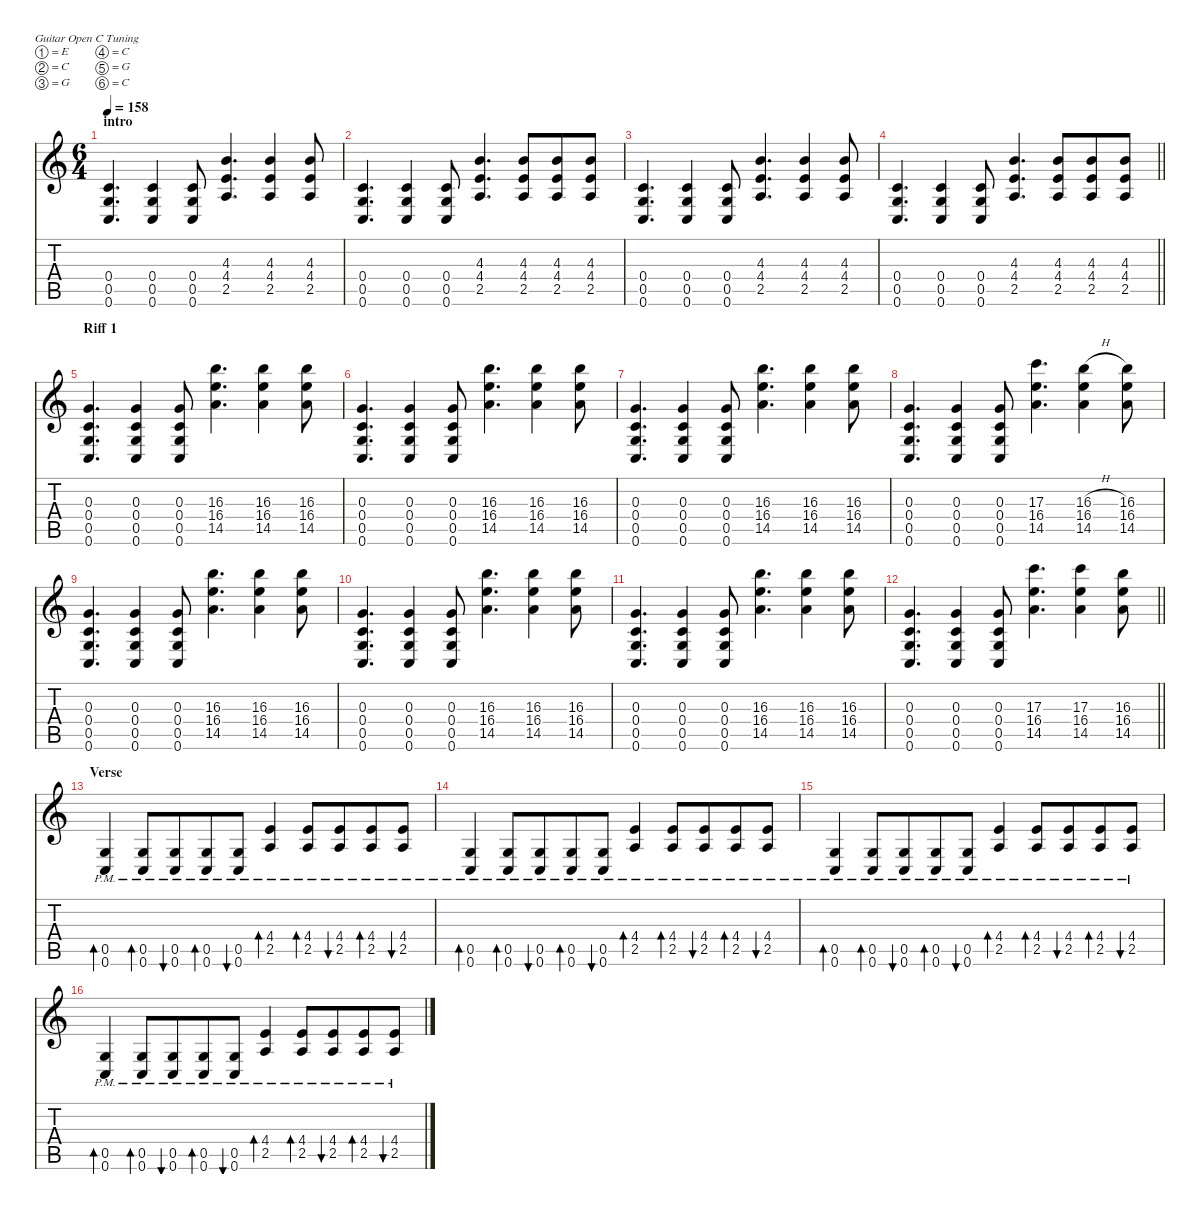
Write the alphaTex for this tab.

\defaultSystemsLayout 4
\hideDynamics
\bracketExtendMode nobrackets
\singleTrackTrackNamePolicy hidden
\multiTrackTrackNamePolicy hidden
\firstSystemTrackNameMode fullname
\firstSystemTrackNameOrientation horizontal
\otherSystemsTrackNameOrientation horizontal
\track ("Rythm 2 - Devin" "dist.guit.") {defaultSystemsLayout 4 mute instrument distortionguitar}
\staff {score tabs}
\tuning (E4 C4 G3 C3 G2 C2)
\ts (6 4)
\beaming (8 6 6)
\section ("" "intro")
\tempo 158
\clef g2
\ks c
(0.4 0.5 0.6).4{d dy f instrument distortionguitar beam Up} (0.4 0.5 0.6).4{beam Up} (0.4 0.5 0.6).8{beam Up} (4.3 4.4 2.5).4{d beam Up} (4.3 4.4 2.5).4{beam Up} (4.3 4.4 2.5).8{beam Up} |
(0.4 0.5 0.6).4{d beam Up} (0.4 0.5 0.6).4{beam Up} (0.4 0.5 0.6).8{beam Up} (4.3 4.4 2.5).4{d beam Up} (4.3 4.4 2.5).8{beam Up} (4.3 4.4 2.5).8{beam Up} (4.3 4.4 2.5).8{beam Up} |
(0.4 0.5 0.6).4{d beam Up} (0.4 0.5 0.6).4{beam Up} (0.4 0.5 0.6).8{beam Up} (4.3 4.4 2.5).4{d beam Up} (4.3 4.4 2.5).4{beam Up} (4.3 4.4 2.5).8{beam Up} |
\barLineRight lightlight
(0.4 0.5 0.6).4{d beam Up} (0.4 0.5 0.6).4{beam Up} (0.4 0.5 0.6).8{beam Up} (4.3 4.4 2.5).4{d beam Up} (4.3 4.4 2.5).8{beam Up} (4.3 4.4 2.5).8{beam Up} (4.3 4.4 2.5).8{beam Up} |
\section ("" "Riff 1")
(0.3 0.4 0.5 0.6).4{d beam Up} (0.3 0.4 0.5 0.6).4{beam Up} (0.3 0.4 0.5 0.6).8{beam Up} (16.3 16.4 14.5).4{d beam Down} (16.3 16.4 14.5).4{beam Down} (16.3 16.4 14.5).8{beam Down} |
(0.3 0.4 0.5 0.6).4{d beam Up} (0.3 0.4 0.5 0.6).4{beam Up} (0.3 0.4 0.5 0.6).8{beam Up} (16.3 16.4 14.5).4{d beam Down} (16.3 16.4 14.5).4{beam Down} (16.3 16.4 14.5).8{beam Down} |
(0.3 0.4 0.5 0.6).4{d beam Up} (0.3 0.4 0.5 0.6).4{beam Up} (0.3 0.4 0.5 0.6).8{beam Up} (16.3 16.4 14.5).4{d beam Down} (16.3 16.4 14.5).4{beam Down} (16.3 16.4 14.5).8{beam Down} |
(0.3 0.4 0.5 0.6).4{d beam Up} (0.3 0.4 0.5 0.6).4{beam Up} (0.3 0.4 0.5 0.6).8{beam Up} (17.3 16.4 14.5).4{d beam Down} (16.3{h} 16.4 14.5).4{beam Down} (16.3 16.4 14.5).8{beam Down} |
(0.3 0.4 0.5 0.6).4{d beam Up} (0.3 0.4 0.5 0.6).4{beam Up} (0.3 0.4 0.5 0.6).8{beam Up} (16.3 16.4 14.5).4{d beam Down} (16.3 16.4 14.5).4{beam Down} (16.3 16.4 14.5).8{beam Down} |
(0.3 0.4 0.5 0.6).4{d beam Up} (0.3 0.4 0.5 0.6).4{beam Up} (0.3 0.4 0.5 0.6).8{beam Up} (16.3 16.4 14.5).4{d beam Down} (16.3 16.4 14.5).4{beam Down} (16.3 16.4 14.5).8{beam Down} |
(0.3 0.4 0.5 0.6).4{d beam Up} (0.3 0.4 0.5 0.6).4{beam Up} (0.3 0.4 0.5 0.6).8{beam Up} (16.3 16.4 14.5).4{d beam Down} (16.3 16.4 14.5).4{beam Down} (16.3 16.4 14.5).8{beam Down} |
\barLineRight lightlight
(0.3 0.4 0.5 0.6).4{d beam Up} (0.3 0.4 0.5 0.6).4{beam Up} (0.3 0.4 0.5 0.6).8{beam Up} (17.3 16.4 14.5).4{d beam Down} (17.3 16.4 14.5).4{beam Down} (16.3 16.4 14.5).8{beam Down} |
\section ("" "Verse")
(0.5{pm} 0.6{pm}).4{bd 120 beam Up} (0.5{pm} 0.6{pm}).8{bd 120 beam Up} (0.5{pm} 0.6{pm}).8{bu 120 beam Up} (0.5{pm} 0.6{pm}).8{bd 120 beam Up} (0.5{pm} 0.6{pm}).8{bu 120 beam Up} (4.4{pm} 2.5{pm}).4{bd 120 beam Up} (4.4{pm} 2.5{pm}).8{bd 120 beam Up} (4.4{pm} 2.5{pm}).8{bu 120 beam Up} (4.4{pm} 2.5{pm}).8{bd 120 beam Up} (4.4{pm} 2.5{pm}).8{bu 120 beam Up} |
(0.5{pm} 0.6{pm}).4{bd 120 beam Up} (0.5{pm} 0.6{pm}).8{bd 120 beam Up} (0.5{pm} 0.6{pm}).8{bu 120 beam Up} (0.5{pm} 0.6{pm}).8{bd 120 beam Up} (0.5{pm} 0.6{pm}).8{bu 120 beam Up} (4.4{pm} 2.5{pm}).4{bd 120 beam Up} (4.4{pm} 2.5{pm}).8{bd 120 beam Up} (4.4{pm} 2.5{pm}).8{bu 120 beam Up} (4.4{pm} 2.5{pm}).8{bd 120 beam Up} (4.4{pm} 2.5{pm}).8{bu 120 beam Up} |
(0.5{pm} 0.6{pm}).4{bd 120 beam Up} (0.5{pm} 0.6{pm}).8{bd 120 beam Up} (0.5{pm} 0.6{pm}).8{bu 120 beam Up} (0.5{pm} 0.6{pm}).8{bd 120 beam Up} (0.5{pm} 0.6{pm}).8{bu 120 beam Up} (4.4{pm} 2.5{pm}).4{bd 120 beam Up} (4.4{pm} 2.5{pm}).8{bd 120 beam Up} (4.4{pm} 2.5{pm}).8{bu 120 beam Up} (4.4{pm} 2.5{pm}).8{bd 120 beam Up} (4.4{pm} 2.5{pm}).8{bu 120 beam Up} |
(0.5{pm} 0.6{pm}).4{bd 120 beam Up} (0.5{pm} 0.6{pm}).8{bd 120 beam Up} (0.5{pm} 0.6{pm}).8{bu 120 beam Up} (0.5{pm} 0.6{pm}).8{bd 120 beam Up} (0.5{pm} 0.6{pm}).8{bu 120 beam Up} (4.4{pm} 2.5{pm}).4{bd 120 beam Up} (4.4{pm} 2.5{pm}).8{bd 120 beam Up} (4.4{pm} 2.5{pm}).8{bu 120 beam Up} (4.4{pm} 2.5{pm}).8{bd 120 beam Up} (4.4{pm} 2.5{pm}).8{bu 120 beam Up}
